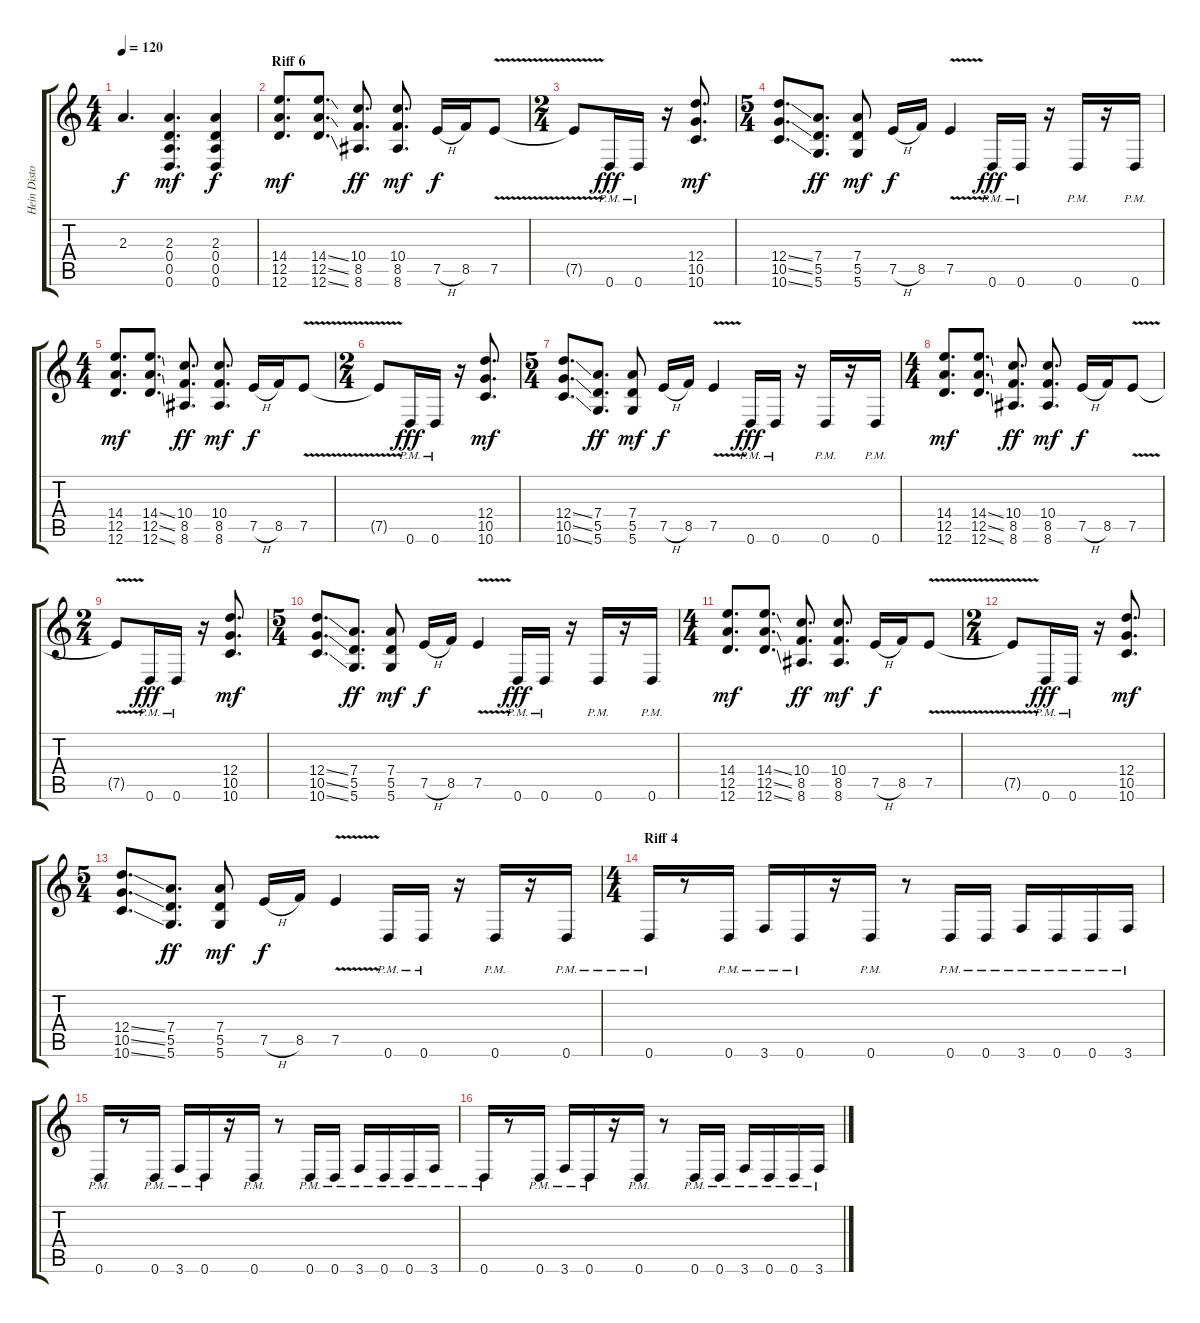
\track ("Hein Distortion 2" "Hein Disto") {instrument distortionguitar}
\staff {score tabs}
\tuning (E4 B3 G3 D3 A2 D2) {hide}
\ts (4 4)
\tempo 120
\clef g2
\ks c
2.3{t}.4{d dy f} (2.3 0.4 0.5 0.6).4{d dy mf} (2.3 0.4 0.5 0.6).4{dy f} |
\section ("" "Riff 6")
(14.4 12.5 12.6).8{d dy mf} (14.4{ss} 12.5{ss} 12.6{ss}).8{d} (10.4 8.5 8.6).8{d dy ff} (10.4 8.5 8.6).8{d dy mf} 7.5{h}.16{dy f} 8.5.16 7.5{v}.8 |
\ts (2 4)
7.5{t}.8 0.6{pm}.16{dy fff} 0.6{pm}.16 r.16 (12.4 10.5 10.6).8{d dy mf} |
\ts (5 4)
(12.4{ss} 10.5{ss} 10.6{ss}).8{d} (7.4 5.5 5.6).8{d dy ff} (7.4 5.5 5.6).8{dy mf} 7.5{h}.16{dy f} 8.5.16 7.5{v}.4 0.6{pm}.16{dy fff} 0.6{pm}.16 r.16 0.6{pm}.16 r.16 0.6{pm}.16 |
\ts (4 4)
(14.4 12.5 12.6).8{d dy mf} (14.4{ss} 12.5{ss} 12.6{ss}).8{d} (10.4 8.5 8.6).8{d dy ff} (10.4 8.5 8.6).8{d dy mf} 7.5{h}.16{dy f} 8.5.16 7.5{v}.8 |
\ts (2 4)
7.5{t}.8 0.6{pm}.16{dy fff} 0.6{pm}.16 r.16 (12.4 10.5 10.6).8{d dy mf} |
\ts (5 4)
(12.4{ss} 10.5{ss} 10.6{ss}).8{d} (7.4 5.5 5.6).8{d dy ff} (7.4 5.5 5.6).8{dy mf} 7.5{h}.16{dy f} 8.5.16 7.5{v}.4 0.6{pm}.16{dy fff} 0.6{pm}.16 r.16 0.6{pm}.16 r.16 0.6{pm}.16 |
\ts (4 4)
(14.4 12.5 12.6).8{d dy mf} (14.4{ss} 12.5{ss} 12.6{ss}).8{d} (10.4 8.5 8.6).8{d dy ff} (10.4 8.5 8.6).8{d dy mf} 7.5{h}.16{dy f} 8.5.16 7.5{v}.8 |
\ts (2 4)
7.5{t}.8 0.6{pm}.16{dy fff} 0.6{pm}.16 r.16 (12.4 10.5 10.6).8{d dy mf} |
\ts (5 4)
(12.4{ss} 10.5{ss} 10.6{ss}).8{d} (7.4 5.5 5.6).8{d dy ff} (7.4 5.5 5.6).8{dy mf} 7.5{h}.16{dy f} 8.5.16 7.5{v}.4 0.6{pm}.16{dy fff} 0.6{pm}.16 r.16 0.6{pm}.16 r.16 0.6{pm}.16 |
\ts (4 4)
(14.4 12.5 12.6).8{d dy mf} (14.4{ss} 12.5{ss} 12.6{ss}).8{d} (10.4 8.5 8.6).8{d dy ff} (10.4 8.5 8.6).8{d dy mf} 7.5{h}.16{dy f} 8.5.16 7.5{v}.8 |
\ts (2 4)
7.5{t}.8 0.6{pm}.16{dy fff} 0.6{pm}.16 r.16 (12.4 10.5 10.6).8{d dy mf} |
\ts (5 4)
(12.4{ss} 10.5{ss} 10.6{ss}).8{d} (7.4 5.5 5.6).8{d dy ff} (7.4 5.5 5.6).8{dy mf} 7.5{h}.16{dy f} 8.5.16 7.5{v}.4 0.6{pm}.16 0.6{pm}.16 r.16 0.6{pm}.16 r.16 0.6{pm}.16 |
\ts (4 4)
\section ("" "Riff 4")
0.6{pm}.16 r.8 0.6{pm}.16 3.6{pm}.16 0.6{pm}.16 r.16 0.6{pm}.16 r.8 0.6{pm}.16 0.6{pm}.16 3.6{pm}.16 0.6{pm}.16 0.6{pm}.16 3.6{pm}.16 |
0.6{pm}.16 r.8 0.6{pm}.16 3.6{pm}.16 0.6{pm}.16 r.16 0.6{pm}.16 r.8 0.6{pm}.16 0.6{pm}.16 3.6{pm}.16 0.6{pm}.16 0.6{pm}.16 3.6{pm}.16 |
0.6{pm}.16 r.8 0.6{pm}.16 3.6{pm}.16 0.6{pm}.16 r.16 0.6{pm}.16 r.8 0.6{pm}.16 0.6{pm}.16 3.6{pm}.16 0.6{pm}.16 0.6{pm}.16 3.6{pm}.16
